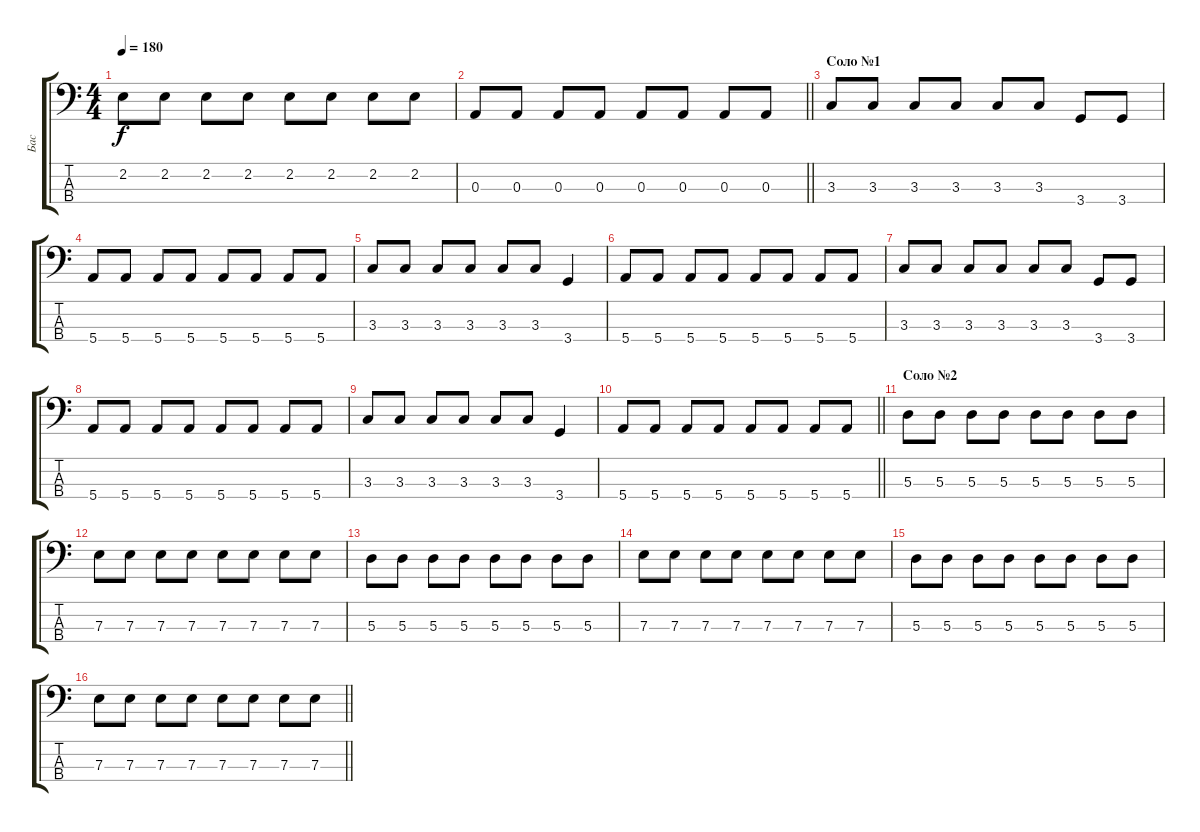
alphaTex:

\track ("Бас" "Бас") {instrument electricbassfinger}
\staff {score tabs}
\tuning (G2 D2 A1 E1) {hide}
\ts (4 4)
\tempo 180
\clef f4
\ks c
2.2.8{dy f} 2.2.8 2.2.8 2.2.8 2.2.8 2.2.8 2.2.8 2.2.8 |
\barLineRight lightlight
0.3.8 0.3.8 0.3.8 0.3.8 0.3.8 0.3.8 0.3.8 0.3.8 |
\section ("" "Соло №1")
3.3.8 3.3.8 3.3.8 3.3.8 3.3.8 3.3.8 3.4.8 3.4.8 |
5.4.8 5.4.8 5.4.8 5.4.8 5.4.8 5.4.8 5.4.8 5.4.8 |
3.3.8 3.3.8 3.3.8 3.3.8 3.3.8 3.3.8 3.4.4 |
5.4.8 5.4.8 5.4.8 5.4.8 5.4.8 5.4.8 5.4.8 5.4.8 |
3.3.8 3.3.8 3.3.8 3.3.8 3.3.8 3.3.8 3.4.8 3.4.8 |
5.4.8 5.4.8 5.4.8 5.4.8 5.4.8 5.4.8 5.4.8 5.4.8 |
3.3.8 3.3.8 3.3.8 3.3.8 3.3.8 3.3.8 3.4.4 |
\barLineRight lightlight
5.4.8 5.4.8 5.4.8 5.4.8 5.4.8 5.4.8 5.4.8 5.4.8 |
\section ("" "Соло №2")
5.3.8 5.3.8 5.3.8 5.3.8 5.3.8 5.3.8 5.3.8 5.3.8 |
7.3.8 7.3.8 7.3.8 7.3.8 7.3.8 7.3.8 7.3.8 7.3.8 |
5.3.8 5.3.8 5.3.8 5.3.8 5.3.8 5.3.8 5.3.8 5.3.8 |
7.3.8 7.3.8 7.3.8 7.3.8 7.3.8 7.3.8 7.3.8 7.3.8 |
5.3.8 5.3.8 5.3.8 5.3.8 5.3.8 5.3.8 5.3.8 5.3.8 |
\barLineRight lightlight
7.3.8 7.3.8 7.3.8 7.3.8 7.3.8 7.3.8 7.3.8 7.3.8
